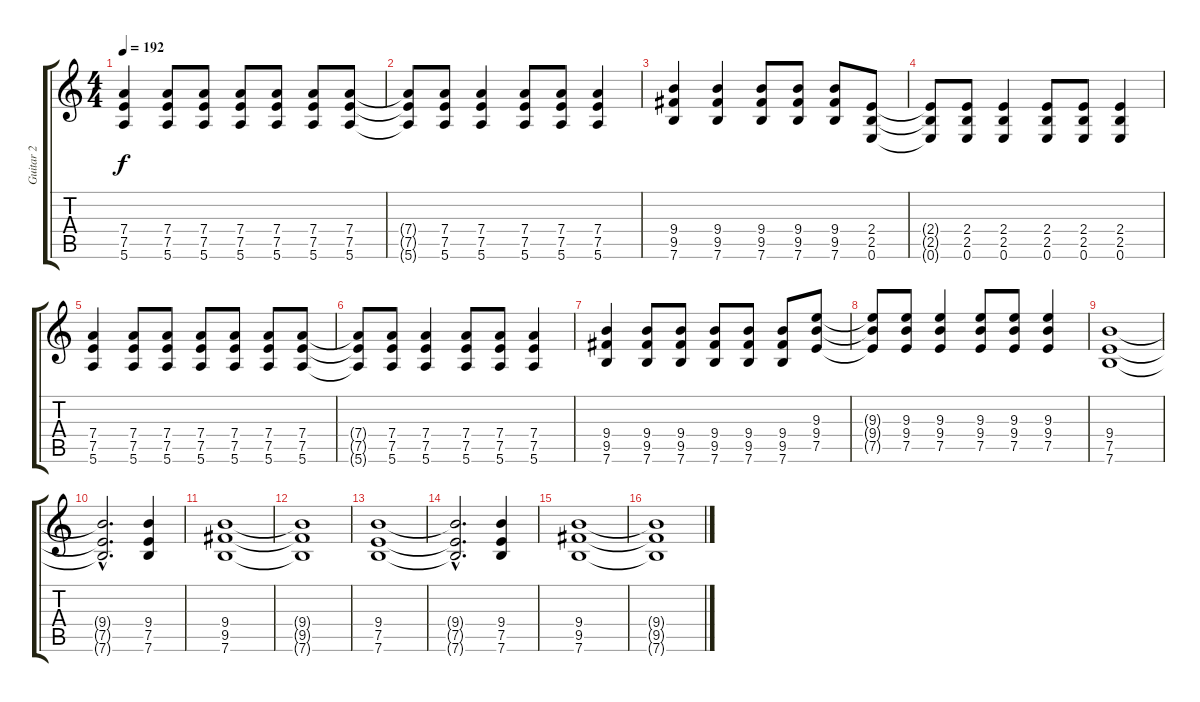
\track ("Guitar 2" "Guitar 2") {instrument distortionguitar}
\staff {score tabs}
\tuning (E4 B3 G3 D3 A2 E2) {hide}
\ts (4 4)
\tempo 192
\clef g2
\ks c
(7.4 7.5 5.6).4{dy f} (7.4 7.5 5.6).8 (7.4 7.5 5.6).8 (7.4 7.5 5.6).8 (7.4 7.5 5.6).8 (7.4 7.5 5.6).8 (7.4 7.5 5.6).8 |
(7.4{t} 7.5{t} 5.6{t}).8 (7.4 7.5 5.6).8 (7.4 7.5 5.6).4 (7.4 7.5 5.6).8 (7.4 7.5 5.6).8 (7.4 7.5 5.6).4 |
(9.4 9.5 7.6).4 (9.4 9.5 7.6).4 (9.4 9.5 7.6).8 (9.4 9.5 7.6).8 (9.4 9.5 7.6).8 (2.4 2.5 0.6).8 |
(2.4{t} 2.5{t} 0.6{t}).8 (2.4 2.5 0.6).8 (2.4 2.5 0.6).4 (2.4 2.5 0.6).8 (2.4 2.5 0.6).8 (2.4 2.5 0.6).4 |
(7.4 7.5 5.6).4 (7.4 7.5 5.6).8 (7.4 7.5 5.6).8 (7.4 7.5 5.6).8 (7.4 7.5 5.6).8 (7.4 7.5 5.6).8 (7.4 7.5 5.6).8 |
(7.4{t} 7.5{t} 5.6{t}).8 (7.4 7.5 5.6).8 (7.4 7.5 5.6).4 (7.4 7.5 5.6).8 (7.4 7.5 5.6).8 (7.4 7.5 5.6).4 |
(9.4 9.5 7.6).4 (9.4 9.5 7.6).8 (9.4 9.5 7.6).8 (9.4 9.5 7.6).8 (9.4 9.5 7.6).8 (9.4 9.5 7.6).8 (9.3 9.4 7.5).8 |
(9.3{t} 9.4{t} 7.5{t}).8 (9.3 9.4 7.5).8 (9.3 9.4 7.5).4 (9.3 9.4 7.5).8 (9.3 9.4 7.5).8 (9.3 9.4 7.5).4 |
(9.4 7.5 7.6).1{volume 10} |
(9.4{hac t} 7.5{hac t} 7.6{hac t}).2{d} (9.4 7.5 7.6).4 |
(9.4 9.5 7.6).1 |
(9.4{t} 9.5{t} 7.6{t}).1 |
(9.4 7.5 7.6).1 |
(9.4{hac t} 7.5{hac t} 7.6{hac t}).2{d} (9.4 7.5 7.6).4 |
(9.4 9.5 7.6).1 |
(9.4{t} 9.5{t} 7.6{t}).1
